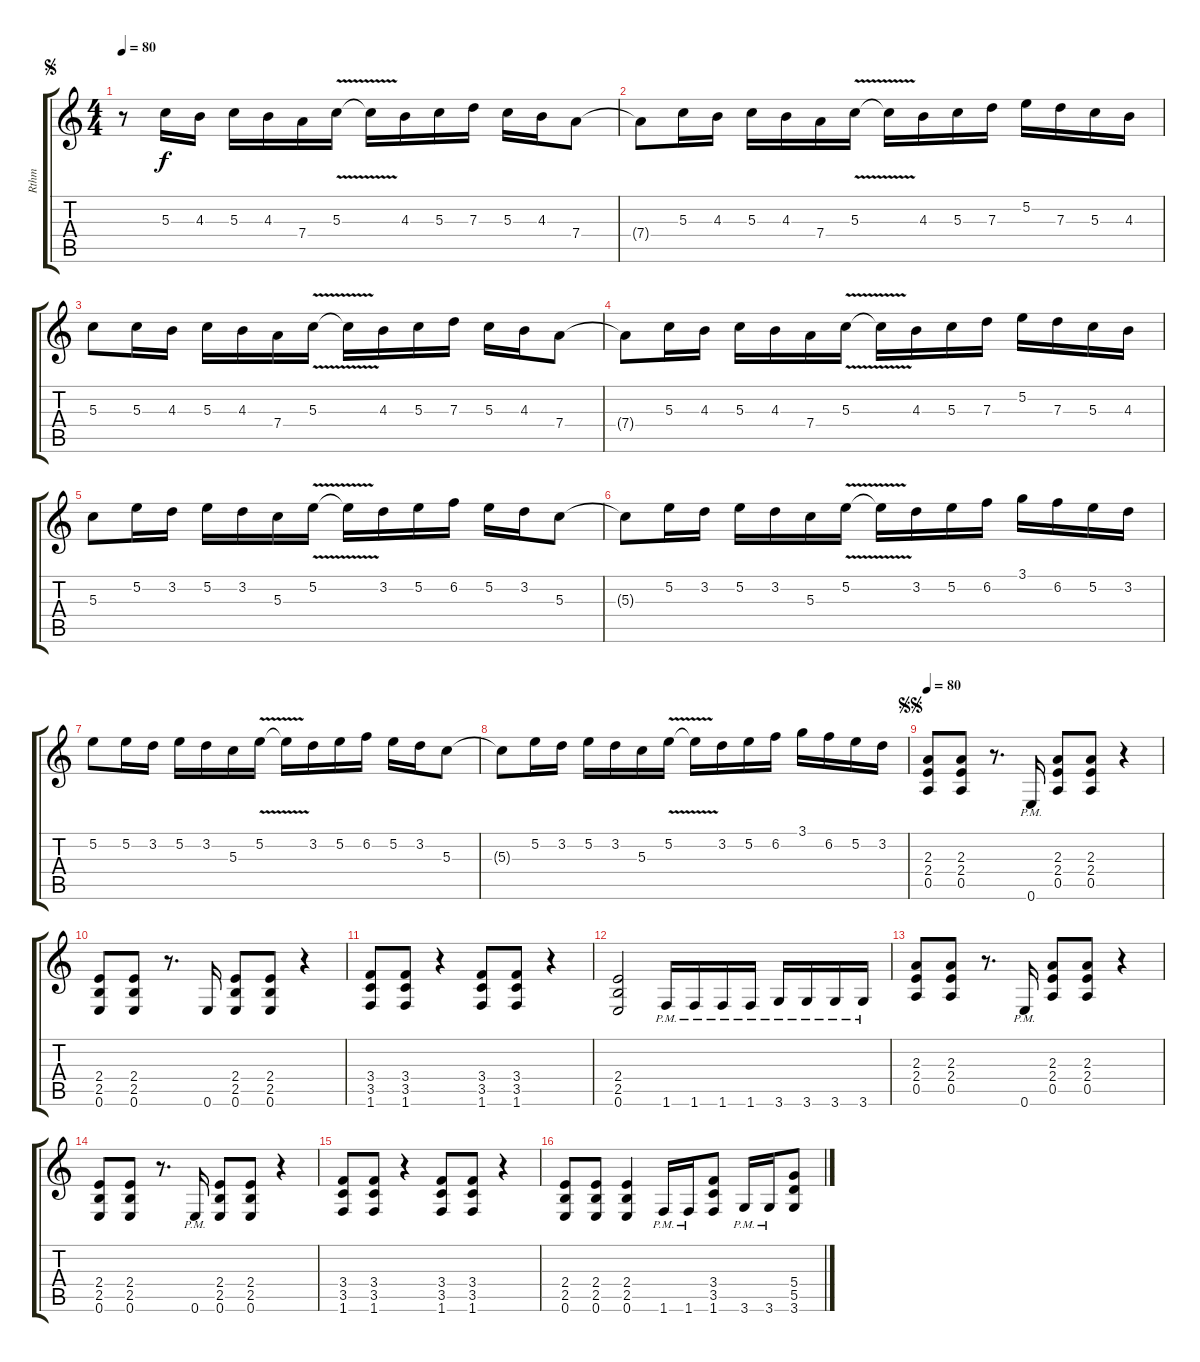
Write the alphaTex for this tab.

\track ("Rthm" "Rthm") {instrument distortionguitar}
\staff {score tabs}
\tuning (E4 B3 G3 D3 A2 E2) {hide}
\ts (4 4)
\jump segno
\tempo 80
\clef g2
\ks c
r.8{dy f instrument distortionguitar} 5.3.16 4.3.16 5.3.16 4.3.16 7.4.16 5.3{v}.16 5.3{v t}.16 4.3.16 5.3.16 7.3.16 5.3.16 4.3.16 7.4.8 |
7.4{t}.8 5.3.16 4.3.16 5.3.16 4.3.16 7.4.16 5.3{v}.16 5.3{v t}.16 4.3.16 5.3.16 7.3.16 5.2.16 7.3.16 5.3.16 4.3.16 |
5.3.8 5.3.16 4.3.16 5.3.16 4.3.16 7.4.16 5.3{v}.16 5.3{v t}.16 4.3.16 5.3.16 7.3.16 5.3.16 4.3.16 7.4.8 |
7.4{t}.8 5.3.16 4.3.16 5.3.16 4.3.16 7.4.16 5.3{v}.16 5.3{v t}.16 4.3.16 5.3.16 7.3.16 5.2.16 7.3.16 5.3.16 4.3.16 |
5.3.8 5.2.16 3.2.16 5.2.16 3.2.16 5.3.16 5.2{v}.16 5.2{v t}.16 3.2.16 5.2.16 6.2.16 5.2.16 3.2.16 5.3.8 |
5.3{t}.8 5.2.16 3.2.16 5.2.16 3.2.16 5.3.16 5.2{v}.16 5.2{v t}.16 3.2.16 5.2.16 6.2.16 3.1.16 6.2.16 5.2.16 3.2.16 |
5.2.8 5.2.16 3.2.16 5.2.16 3.2.16 5.3.16 5.2{v}.16 5.2{v t}.16 3.2.16 5.2.16 6.2.16 5.2.16 3.2.16 5.3.8 |
5.3{t}.8 5.2.16 3.2.16 5.2.16 3.2.16 5.3.16 5.2{v}.16 5.2{v t}.16 3.2.16 5.2.16 6.2.16 3.1.16 6.2.16 5.2.16 3.2.16 |
\jump segnosegno
\tempo 80
(2.3 2.4 0.5).8 (2.3 2.4 0.5).8 r.8{d} 0.6{pm}.16 (2.3 2.4 0.5).8 (2.3 2.4 0.5).8 r.4 |
(2.4 2.5 0.6).8 (2.4 2.5 0.6).8 r.8{d} 0.6.16 (2.4 2.5 0.6).8 (2.4 2.5 0.6).8 r.4 |
(3.4 3.5 1.6).8 (3.4 3.5 1.6).8 r.4 (3.4 3.5 1.6).8 (3.4 3.5 1.6).8 r.4 |
(2.4 2.5 0.6).2 1.6{pm}.16 1.6{pm}.16 1.6{pm}.16 1.6{pm}.16 3.6{pm}.16 3.6{pm}.16 3.6{pm}.16 3.6{pm}.16 |
(2.3 2.4 0.5).8 (2.3 2.4 0.5).8 r.8{d} 0.6{pm}.16 (2.3 2.4 0.5).8 (2.3 2.4 0.5).8 r.4 |
(2.4 2.5 0.6).8 (2.4 2.5 0.6).8 r.8{d} 0.6{pm}.16 (2.4 2.5 0.6).8 (2.4 2.5 0.6).8 r.4 |
(3.4 3.5 1.6).8 (3.4 3.5 1.6).8 r.4 (3.4 3.5 1.6).8 (3.4 3.5 1.6).8 r.4 |
(2.4 2.5 0.6).8 (2.4 2.5 0.6).8 (2.4 2.5 0.6).4 1.6{pm}.16 1.6{pm}.16 (3.4 3.5 1.6).8 3.6{pm}.16 3.6{pm}.16 (5.4 5.5 3.6).8
